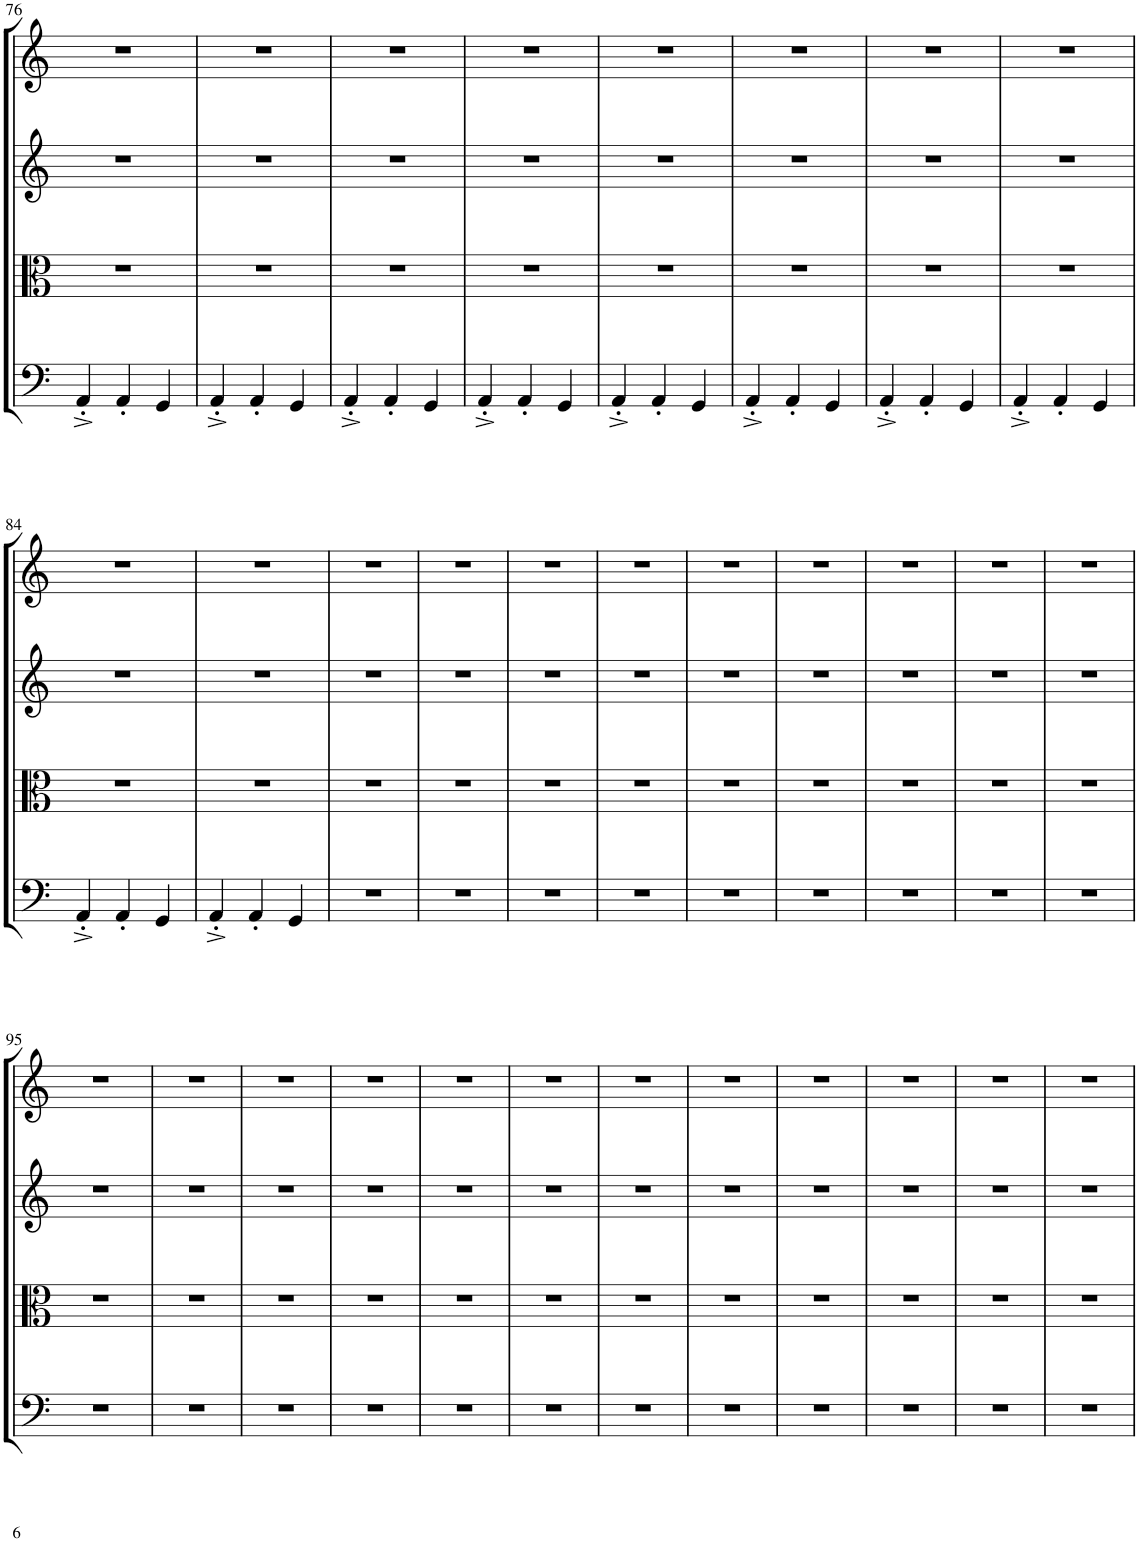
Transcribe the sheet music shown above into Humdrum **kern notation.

**kern	**kern	**kern	**kern
*part4	*part3	*part2	*part1
*staff4	*staff3	*staff2	*staff1
*I"Violoncello	*I"Viola	*I"Violin II	*I"Violin I
*I'Vc	*I'Vla	*I'Vln	*I'Vln
!!LO:PB:g=z
*clefF4	*clefC3	*clefG2	*clefG2
*k[]	*k[]	*k[]	*k[]
*M3/4	*M3/4	*M3/4	*M3/4
=76	=76	=76	=76
4AA'^/	2.r	2.r	2.r
4AA'/	.	.	.
4GG/	.	.	.
=77	=77	=77	=77
4AA'^/	2.r	2.r	2.r
4AA'/	.	.	.
4GG/	.	.	.
=78	=78	=78	=78
4AA'^/	2.r	2.r	2.r
4AA'/	.	.	.
4GG/	.	.	.
=79	=79	=79	=79
4AA'^/	2.r	2.r	2.r
4AA'/	.	.	.
4GG/	.	.	.
=80	=80	=80	=80
4AA'^/	2.r	2.r	2.r
4AA'/	.	.	.
4GG/	.	.	.
=81	=81	=81	=81
4AA'^/	2.r	2.r	2.r
4AA'/	.	.	.
4GG/	.	.	.
=82	=82	=82	=82
4AA'^/	2.r	2.r	2.r
4AA'/	.	.	.
4GG/	.	.	.
=83	=83	=83	=83
4AA'^/	2.r	2.r	2.r
4AA'/	.	.	.
4GG/	.	.	.
!!LO:LB:g=z
=84	=84	=84	=84
4AA'^/	2.r	2.r	2.r
4AA'/	.	.	.
4GG/	.	.	.
=85	=85	=85	=85
4AA'^/	2.r	2.r	2.r
4AA'/	.	.	.
4GG/	.	.	.
=86	=86	=86	=86
2.r	2.r	2.r	2.r
=87	=87	=87	=87
2.r	2.r	2.r	2.r
=88	=88	=88	=88
2.r	2.r	2.r	2.r
=89	=89	=89	=89
2.r	2.r	2.r	2.r
=90	=90	=90	=90
2.r	2.r	2.r	2.r
=91	=91	=91	=91
2.r	2.r	2.r	2.r
=92	=92	=92	=92
2.r	2.r	2.r	2.r
=93	=93	=93	=93
2.r	2.r	2.r	2.r
=94	=94	=94	=94
2.r	2.r	2.r	2.r
!!LO:LB:g=z
=95	=95	=95	=95
2.r	2.r	2.r	2.r
=96	=96	=96	=96
2.r	2.r	2.r	2.r
=97	=97	=97	=97
2.r	2.r	2.r	2.r
=98	=98	=98	=98
2.r	2.r	2.r	2.r
=99	=99	=99	=99
2.r	2.r	2.r	2.r
=100	=100	=100	=100
2.r	2.r	2.r	2.r
=101	=101	=101	=101
2.r	2.r	2.r	2.r
=102	=102	=102	=102
2.r	2.r	2.r	2.r
=103	=103	=103	=103
2.r	2.r	2.r	2.r
=104	=104	=104	=104
2.r	2.r	2.r	2.r
=105	=105	=105	=105
2.r	2.r	2.r	2.r
=106	=106	=106	=106
2.r	2.r	2.r	2.r
=	=	=	=
*-	*-	*-	*-
